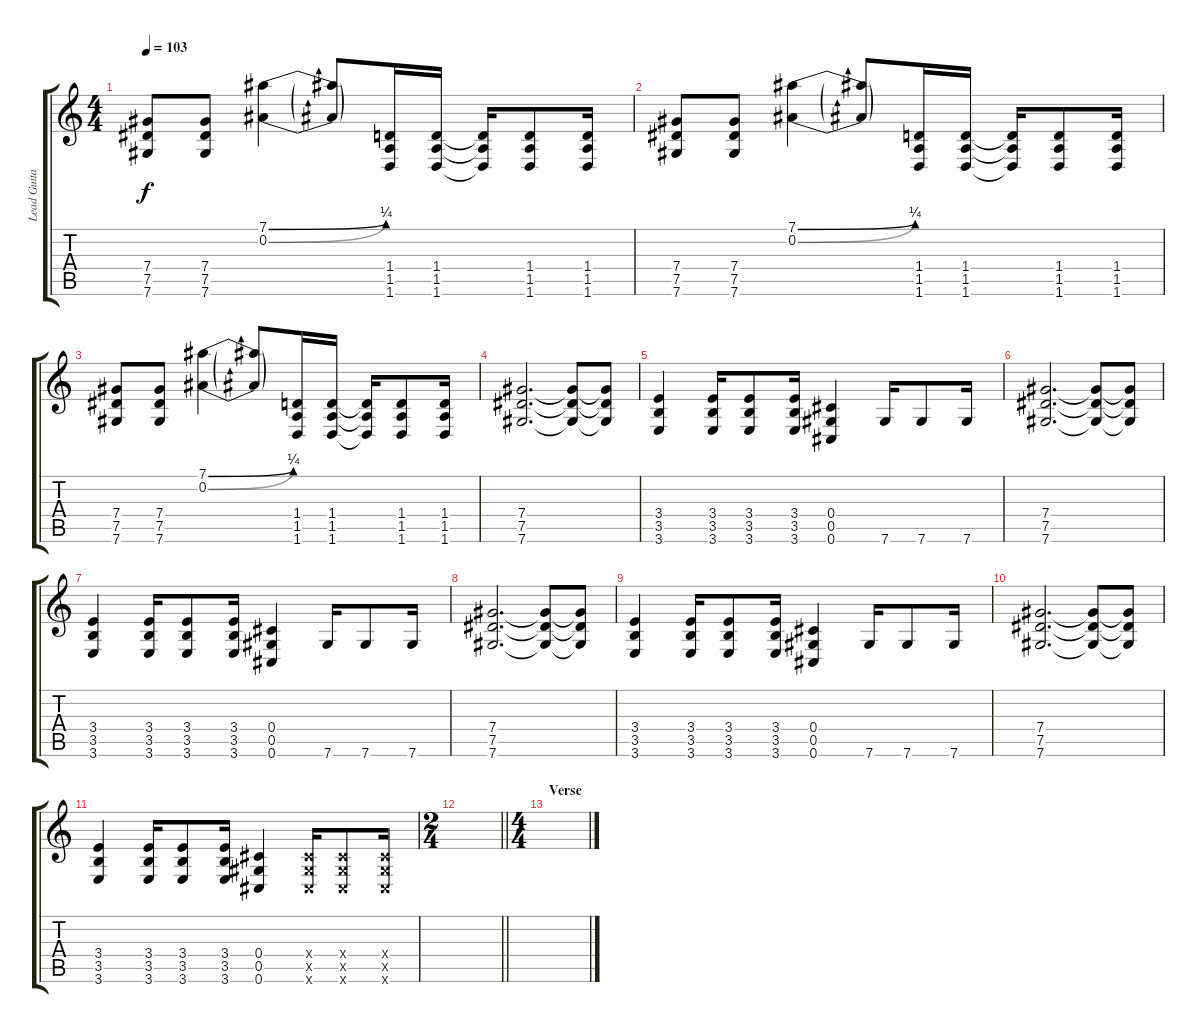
\track ("Lead Guitar - Brad Delson" "Lead Guita") {instrument distortionguitar}
\staff {score tabs}
\tuning (Eb4 Bb3 Gb3 Db3 Ab2 Db2) {hide}
\ts (4 4)
\tempo 103
\clef g2
\ks c
(7.4 7.5 7.6).8{dy f} (7.4 7.5 7.6).8 (7.1{be (bend 0 0 60 1)} 0.2{be (bend 0 0 60 1)}).4 (7.1{t} 0.2{t}).8 (1.4 1.5 1.6).16 (1.4 1.5 1.6).16 (1.4{t} 1.5{t} 1.6{t}).16 (1.4 1.5 1.6).8 (1.4 1.5 1.6).16 |
(7.4 7.5 7.6).8 (7.4 7.5 7.6).8 (7.1{be (bend 0 0 60 1)} 0.2{be (bend 0 0 60 1)}).4 (7.1{t} 0.2{t}).8 (1.4 1.5 1.6).16 (1.4 1.5 1.6).16 (1.4{t} 1.5{t} 1.6{t}).16 (1.4 1.5 1.6).8 (1.4 1.5 1.6).16 |
(7.4 7.5 7.6).8 (7.4 7.5 7.6).8 (7.1{be (bend 0 0 60 1)} 0.2{be (bend 0 0 60 1)}).4 (7.1{t} 0.2{t}).8 (1.4 1.5 1.6).16 (1.4 1.5 1.6).16 (1.4{t} 1.5{t} 1.6{t}).16 (1.4 1.5 1.6).8 (1.4 1.5 1.6).16 |
(7.4 7.5 7.6).2{d} (7.4{t} 7.5{t} 7.6{t}).8 (7.4{t} 7.5{t} 7.6{t}).8 |
(3.4 3.5 3.6).4 (3.4 3.5 3.6).16 (3.4 3.5 3.6).8 (3.4 3.5 3.6).16 (0.4 0.5 0.6).4 7.6.16 7.6.8 7.6.16 |
(7.4 7.5 7.6).2{d} (7.4{t} 7.5{t} 7.6{t}).8 (7.4{t} 7.5{t} 7.6{t}).8 |
(3.4 3.5 3.6).4 (3.4 3.5 3.6).16 (3.4 3.5 3.6).8 (3.4 3.5 3.6).16 (0.4 0.5 0.6).4 7.6.16 7.6.8 7.6.16 |
(7.4 7.5 7.6).2{d} (7.4{t} 7.5{t} 7.6{t}).8 (7.4{t} 7.5{t} 7.6{t}).8 |
(3.4 3.5 3.6).4 (3.4 3.5 3.6).16 (3.4 3.5 3.6).8 (3.4 3.5 3.6).16 (0.4 0.5 0.6).4 7.6.16 7.6.8 7.6.16 |
(7.4 7.5 7.6).2{d} (7.4{t} 7.5{t} 7.6{t}).8 (7.4{t} 7.5{t} 7.6{t}).8 |
(3.4 3.5 3.6).4 (3.4 3.5 3.6).16 (3.4 3.5 3.6).8 (3.4 3.5 3.6).16 (0.4 0.5 0.6).4 (0.4{x} 0.5{x} 0.6{x}).16 (0.4{x} 0.5{x} 0.6{x}).8 (0.4{x} 0.5{x} 0.6{x}).16 |
\ts (2 4)
\barLineRight lightlight
|
\ts (4 4)
\section ("" "Verse")
